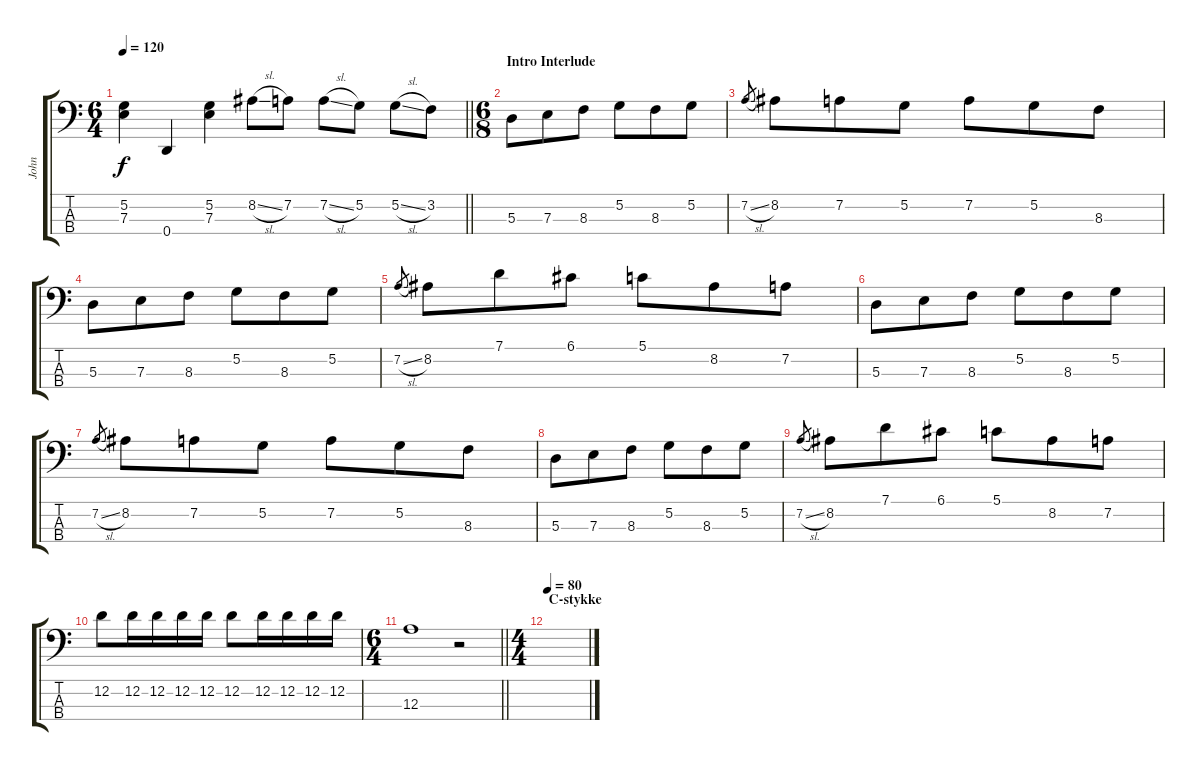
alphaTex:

\track ("John" "John") {instrument electricbassfinger}
\staff {score tabs}
\tuning (G2 D2 A1 D1) {hide}
\ts (6 4)
\tempo 120
\clef f4
\barLineRight lightlight
\ks c
(5.2 7.3).4{dy f} 0.4.4 (5.2 7.3).4 8.2{sl}.8 7.2.8 7.2{sl}.8 5.2.8 5.2{sl}.8 3.2.8 |
\ts (6 8)
\section ("" "Intro Interlude")
5.3.8 7.3.8 8.3.8 5.2.8 8.3.8 5.2.8 |
7.2{sl}.8{gr} 8.2.8 7.2.8 5.2.8 7.2.8 5.2.8 8.3.8 |
5.3.8 7.3.8 8.3.8 5.2.8 8.3.8 5.2.8 |
7.2{sl}.8{gr} 8.2.8 7.1.8 6.1.8 5.1.8 8.2.8 7.2.8 |
5.3.8 7.3.8 8.3.8 5.2.8 8.3.8 5.2.8 |
7.2{sl}.8{gr} 8.2.8 7.2.8 5.2.8 7.2.8 5.2.8 8.3.8 |
5.3.8 7.3.8 8.3.8 5.2.8 8.3.8 5.2.8 |
7.2{sl}.8{gr} 8.2.8 7.1.8 6.1.8 5.1.8 8.2.8 7.2.8 |
12.2.8 12.2.16 12.2.16 12.2.16 12.2.16 12.2.8 12.2.16 12.2.16 12.2.16 12.2.16 |
\ts (6 4)
\barLineRight lightlight
12.3.1 r.2 |
\ts (4 4)
\section ("" "C-stykke")
\tempo 80
